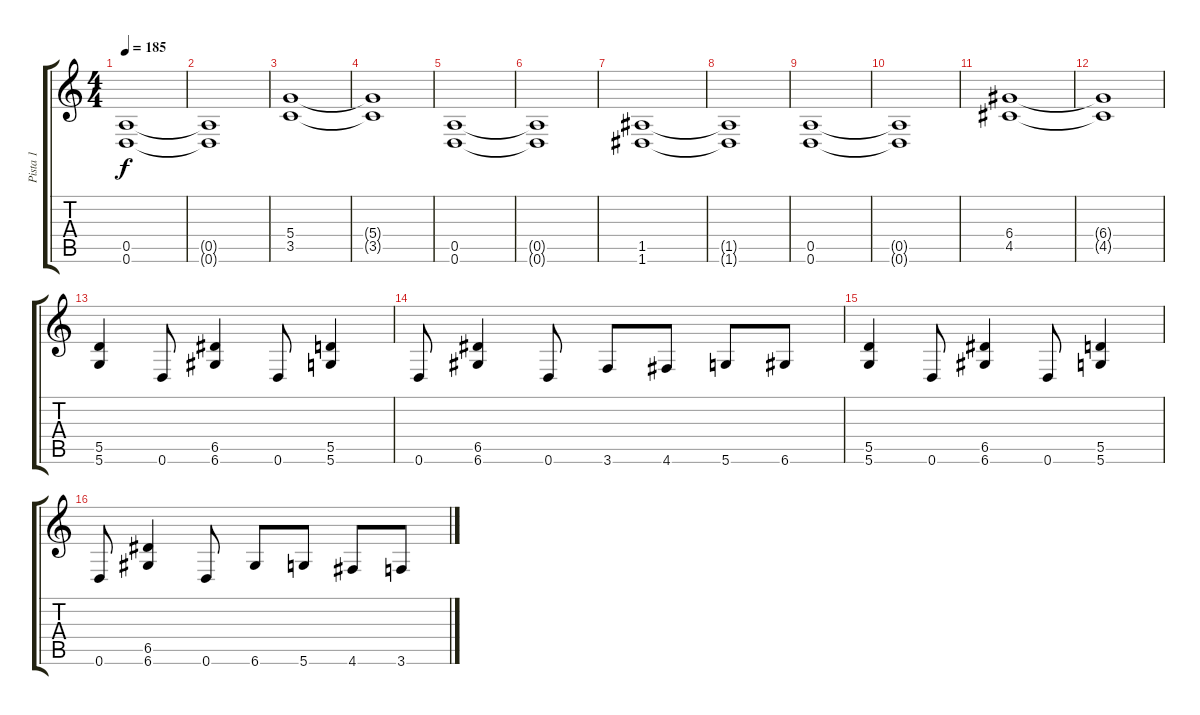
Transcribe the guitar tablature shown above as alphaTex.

\track ("Pista 1" "Pista 1") {instrument distortionguitar}
\staff {score tabs}
\tuning (E4 B3 G3 D3 A2 D2) {hide}
\ts (4 4)
\tempo 185
\clef g2
\ks c
(0.5 0.6).1{dy f} |
(0.5{t} 0.6{t}).1 |
(5.4 3.5).1 |
(5.4{t} 3.5{t}).1 |
(0.5 0.6).1 |
(0.5{t} 0.6{t}).1 |
(1.5 1.6).1 |
(1.5{t} 1.6{t}).1 |
(0.5 0.6).1 |
(0.5{t} 0.6{t}).1 |
(6.4 4.5).1 |
(6.4{t} 4.5{t}).1 |
(5.5 5.6).4 0.6.8 (6.5 6.6).4 0.6.8 (5.5 5.6).4 |
0.6.8 (6.5 6.6).4 0.6.8 3.6.8 4.6.8 5.6.8 6.6.8 |
(5.5 5.6).4 0.6.8 (6.5 6.6).4 0.6.8 (5.5 5.6).4 |
0.6.8 (6.5 6.6).4 0.6.8 6.6.8 5.6.8 4.6.8 3.6.8
